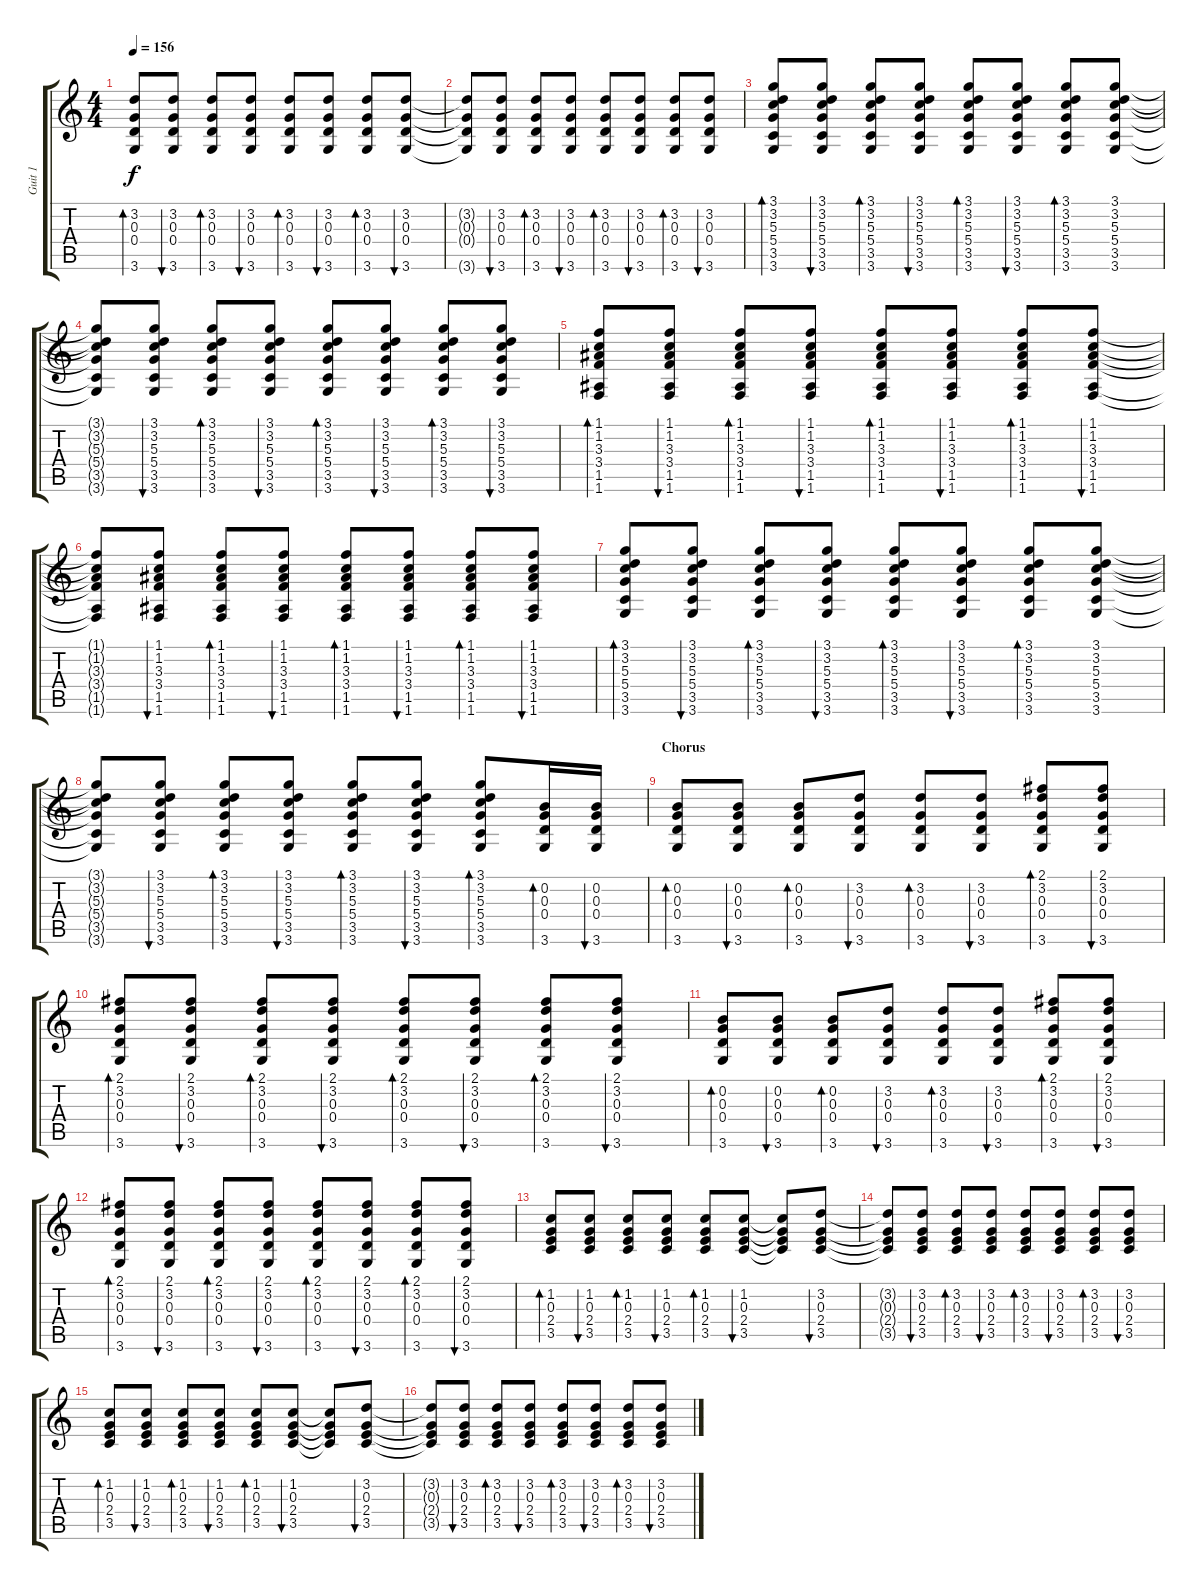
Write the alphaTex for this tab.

\track ("Guit 1" "Guit 1") {instrument acousticguitarsteel}
\staff {score tabs}
\tuning (E4 B3 G3 D3 A2 E2) {hide}
\ts (4 4)
\tempo 156
\clef g2
\ks c
(3.2 0.3 0.4 3.6).8{bd 30 dy f} (3.2 0.3 0.4 3.6).8{bu 30} (3.2 0.3 0.4 3.6).8{bd 30} (3.2 0.3 0.4 3.6).8{bu 30} (3.2 0.3 0.4 3.6).8{bd 30} (3.2 0.3 0.4 3.6).8{bu 30} (3.2 0.3 0.4 3.6).8{bd 30} (3.2 0.3 0.4 3.6).8{bu 30} |
(3.2{t} 0.3{t} 0.4{t} 3.6{t}).8 (3.2 0.3 0.4 3.6).8{bu 30} (3.2 0.3 0.4 3.6).8{bd 30} (3.2 0.3 0.4 3.6).8{bu 30} (3.2 0.3 0.4 3.6).8{bd 30} (3.2 0.3 0.4 3.6).8{bu 30} (3.2 0.3 0.4 3.6).8{bd 30} (3.2 0.3 0.4 3.6).8{bu 30} |
(3.1 3.2 5.3 5.4 3.5 3.6).8{bd 30} (3.1 3.2 5.3 5.4 3.5 3.6).8{bu 30} (3.1 3.2 5.3 5.4 3.5 3.6).8{bd 30} (3.1 3.2 5.3 5.4 3.5 3.6).8{bu 30} (3.1 3.2 5.3 5.4 3.5 3.6).8{bd 30} (3.1 3.2 5.3 5.4 3.5 3.6).8{bu 30} (3.1 3.2 5.3 5.4 3.5 3.6).8{bd 30} (3.1 3.2 5.3 5.4 3.5 3.6).8 |
(3.1{t} 3.2{t} 5.3{t} 5.4{t} 3.5{t} 3.6{t}).8 (3.1 3.2 5.3 5.4 3.5 3.6).8{bu 30} (3.1 3.2 5.3 5.4 3.5 3.6).8{bd 30} (3.1 3.2 5.3 5.4 3.5 3.6).8{bu 30} (3.1 3.2 5.3 5.4 3.5 3.6).8{bd 30} (3.1 3.2 5.3 5.4 3.5 3.6).8{bu 30} (3.1 3.2 5.3 5.4 3.5 3.6).8{bd 30} (3.1 3.2 5.3 5.4 3.5 3.6).8{bu 30} |
(1.1 1.2 3.3 3.4 1.5 1.6).8{bd 30} (1.1 1.2 3.3 3.4 1.5 1.6).8{bu 30} (1.1 1.2 3.3 3.4 1.5 1.6).8{bd 30} (1.1 1.2 3.3 3.4 1.5 1.6).8{bu 30} (1.1 1.2 3.3 3.4 1.5 1.6).8{bd 30} (1.1 1.2 3.3 3.4 1.5 1.6).8{bu 30} (1.1 1.2 3.3 3.4 1.5 1.6).8{bd 30} (1.1 1.2 3.3 3.4 1.5 1.6).8{bu 30} |
(1.1{t} 1.2{t} 3.3{t} 3.4{t} 1.5{t} 1.6{t}).8 (1.1 1.2 3.3 3.4 1.5 1.6).8{bu 30} (1.1 1.2 3.3 3.4 1.5 1.6).8{bd 30} (1.1 1.2 3.3 3.4 1.5 1.6).8{bu 30} (1.1 1.2 3.3 3.4 1.5 1.6).8{bd 30} (1.1 1.2 3.3 3.4 1.5 1.6).8{bu 30} (1.1 1.2 3.3 3.4 1.5 1.6).8{bd 30} (1.1 1.2 3.3 3.4 1.5 1.6).8{bu 30} |
(3.1 3.2 5.3 5.4 3.5 3.6).8{bd 30} (3.1 3.2 5.3 5.4 3.5 3.6).8{bu 30} (3.1 3.2 5.3 5.4 3.5 3.6).8{bd 30} (3.1 3.2 5.3 5.4 3.5 3.6).8{bu 30} (3.1 3.2 5.3 5.4 3.5 3.6).8{bd 30} (3.1 3.2 5.3 5.4 3.5 3.6).8{bu 30} (3.1 3.2 5.3 5.4 3.5 3.6).8{bd 30} (3.1 3.2 5.3 5.4 3.5 3.6).8 |
(3.1{t} 3.2{t} 5.3{t} 5.4{t} 3.5{t} 3.6{t}).8 (3.1 3.2 5.3 5.4 3.5 3.6).8{bu 30} (3.1 3.2 5.3 5.4 3.5 3.6).8{bd 30} (3.1 3.2 5.3 5.4 3.5 3.6).8{bu 30} (3.1 3.2 5.3 5.4 3.5 3.6).8{bd 30} (3.1 3.2 5.3 5.4 3.5 3.6).8{bu 30} (3.1 3.2 5.3 5.4 3.5 3.6).8{bd 30} (0.2 0.3 0.4 3.6).16{bd 30} (0.2 0.3 0.4 3.6).16{bu 30} |
\section ("" "Chorus")
(0.2 0.3 0.4 3.6).8{bd 30} (0.2 0.3 0.4 3.6).8{bu 30} (0.2 0.3 0.4 3.6).8{bd 30} (3.2 0.3 0.4 3.6).8{bu 30} (3.2 0.3 0.4 3.6).8{bd 30} (3.2 0.3 0.4 3.6).8{bu 30} (2.1 3.2 0.3 0.4 3.6).8{bd 30} (2.1 3.2 0.3 0.4 3.6).8{bu 30} |
(2.1 3.2 0.3 0.4 3.6).8{bd 30} (2.1 3.2 0.3 0.4 3.6).8{bu 30} (2.1 3.2 0.3 0.4 3.6).8{bd 30} (2.1 3.2 0.3 0.4 3.6).8{bu 30} (2.1 3.2 0.3 0.4 3.6).8{bd 30} (2.1 3.2 0.3 0.4 3.6).8{bu 30} (2.1 3.2 0.3 0.4 3.6).8{bd 30} (2.1 3.2 0.3 0.4 3.6).8{bu 30} |
(0.2 0.3 0.4 3.6).8{bd 30} (0.2 0.3 0.4 3.6).8{bu 30} (0.2 0.3 0.4 3.6).8{bd 30} (3.2 0.3 0.4 3.6).8{bu 30} (3.2 0.3 0.4 3.6).8{bd 30} (3.2 0.3 0.4 3.6).8{bu 30} (2.1 3.2 0.3 0.4 3.6).8{bd 30} (2.1 3.2 0.3 0.4 3.6).8{bu 30} |
(2.1 3.2 0.3 0.4 3.6).8{bd 30} (2.1 3.2 0.3 0.4 3.6).8{bu 30} (2.1 3.2 0.3 0.4 3.6).8{bd 30} (2.1 3.2 0.3 0.4 3.6).8{bu 30} (2.1 3.2 0.3 0.4 3.6).8{bd 30} (2.1 3.2 0.3 0.4 3.6).8{bu 30} (2.1 3.2 0.3 0.4 3.6).8{bd 30} (2.1 3.2 0.3 0.4 3.6).8{bu 30} |
(1.2 0.3 2.4 3.5).8{bd 30} (1.2 0.3 2.4 3.5).8{bu 30} (1.2 0.3 2.4 3.5).8{bd 30} (1.2 0.3 2.4 3.5).8{bu 30} (1.2 0.3 2.4 3.5).8{bd 30} (1.2 0.3 2.4 3.5).8{bu 30} (1.2{t} 0.3{t} 2.4{t} 3.5{t}).8 (3.2 0.3 2.4 3.5).8{bu 30} |
(3.2{t} 0.3{t} 2.4{t} 3.5{t}).8 (3.2 0.3 2.4 3.5).8{bu 30} (3.2 0.3 2.4 3.5).8{bd 30} (3.2 0.3 2.4 3.5).8{bu 30} (3.2 0.3 2.4 3.5).8{bd 30} (3.2 0.3 2.4 3.5).8{bu 30} (3.2 0.3 2.4 3.5).8{bd 30} (3.2 0.3 2.4 3.5).8{bu 30} |
(1.2 0.3 2.4 3.5).8{bd 30} (1.2 0.3 2.4 3.5).8{bu 30} (1.2 0.3 2.4 3.5).8{bd 30} (1.2 0.3 2.4 3.5).8{bu 30} (1.2 0.3 2.4 3.5).8{bd 30} (1.2 0.3 2.4 3.5).8{bu 30} (1.2{t} 0.3{t} 2.4{t} 3.5{t}).8 (3.2 0.3 2.4 3.5).8{bu 30} |
(3.2{t} 0.3{t} 2.4{t} 3.5{t}).8 (3.2 0.3 2.4 3.5).8{bu 30} (3.2 0.3 2.4 3.5).8{bd 30} (3.2 0.3 2.4 3.5).8{bu 30} (3.2 0.3 2.4 3.5).8{bd 30} (3.2 0.3 2.4 3.5).8{bu 30} (3.2 0.3 2.4 3.5).8{bd 30} (3.2 0.3 2.4 3.5).8{bu 30}
